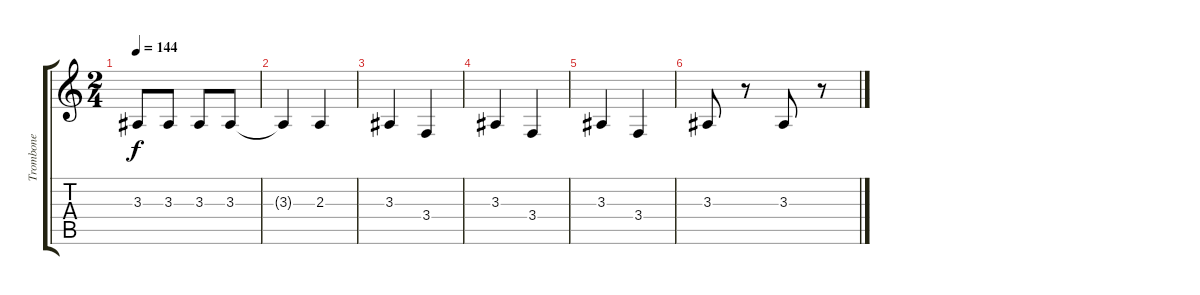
\track ("Trombone            " "Trombone  ") {instrument trombone}
\staff {score tabs}
\tuning (E4 B3 G3 D3 A2 E2) {hide}
\ts (2 4)
\tempo 144
\clef g2
\ks c
3.3.8{dy f} 3.3.8 3.3.8 3.3.8 |
3.3{t}.4 2.3.4 |
3.3.4 3.4.4 |
3.3.4 3.4.4 |
3.3.4 3.4.4 |
3.3.8 r.8 3.3.8 r.8
